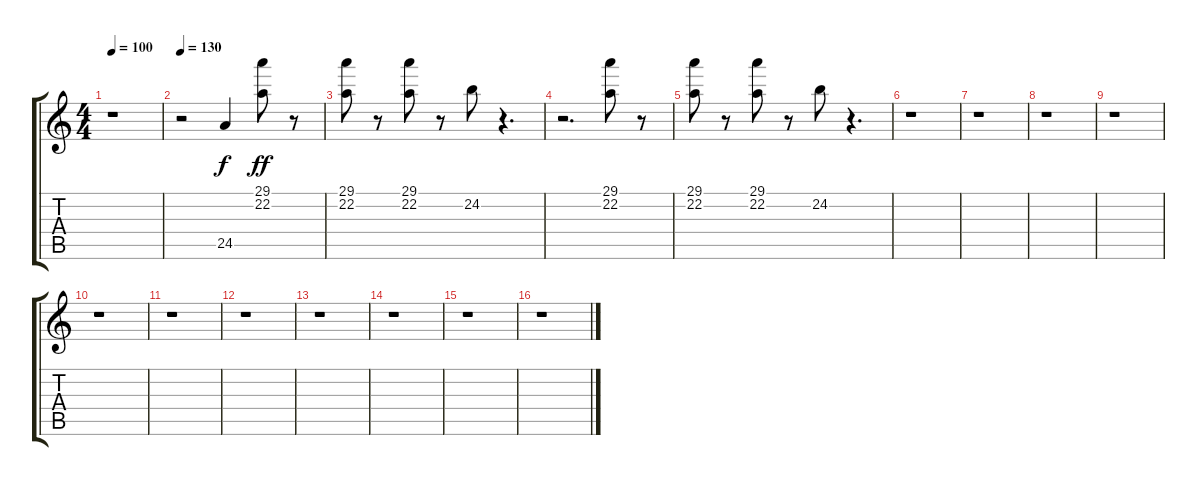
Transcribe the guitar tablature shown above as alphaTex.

\track "" {instrument stringensemble1}
\staff {score tabs}
\tuning (E4 B3 G3 D3 A2 E2) {hide}
\ts (4 4)
\tempo 100
\clef g2
\ks c
r.1{dy f instrument stringensemble1} |
\tempo 130
r.2 24.5.4 (29.1 22.2).8{dy ff} r.8 |
(29.1 22.2).8 r.8 (29.1 22.2).8 r.8 24.2.8 r.4{d} |
r.2{d} (29.1 22.2).8 r.8 |
(29.1 22.2).8 r.8 (29.1 22.2).8 r.8 24.2.8 r.4{d} |
r.1 |
r.1 |
r.1 |
r.1 |
r.1 |
r.1 |
r.1 |
r.1 |
r.1 |
r.1 |
r.1
